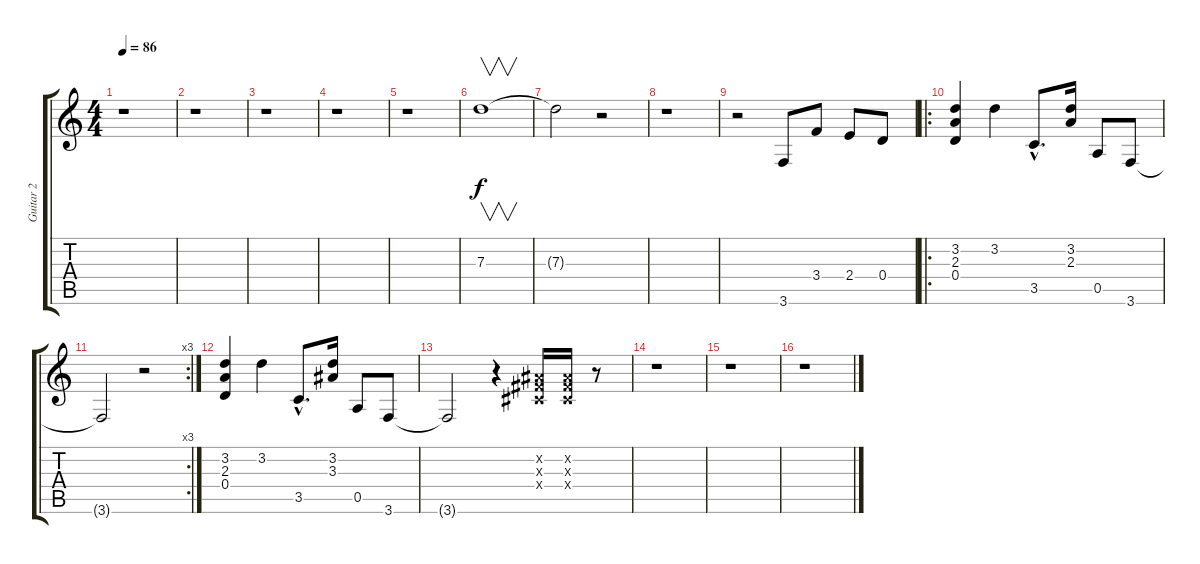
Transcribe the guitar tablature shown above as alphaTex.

\track ("Guitar 2" "Guitar 2") {instrument distortionguitar}
\staff {score tabs}
\tuning (E4 B3 G3 D3 A2 D2) {hide}
\ts (4 4)
\tempo 86
\clef g2
\ks c
r.1{dy f instrument distortionguitar} |
r.1 |
r.1 |
r.1 |
r.1 |
7.3.1{v} |
7.3{t}.2 r.2 |
r.1 |
r.2 3.6.8 3.4.8 2.4.8 0.4.8 |
\ro
(3.2 2.3 0.4).4 3.2.4 3.5{hac}.8{d} (3.2 2.3).16 0.5.8 3.6.8 |
\rc 3
3.6{t}.2 r.2 |
(3.2 2.3 0.4).4 3.2.4 3.5{hac}.8{d} (3.2 3.3).16 0.5.8 3.6.8 |
3.6{t}.2 r.4 (-1.2{x} -1.3{x} -1.4{x}).16 (-1.2{x} -1.3{x} -1.4{x}).16 r.8 |
r.1 |
r.1 |
r.1
